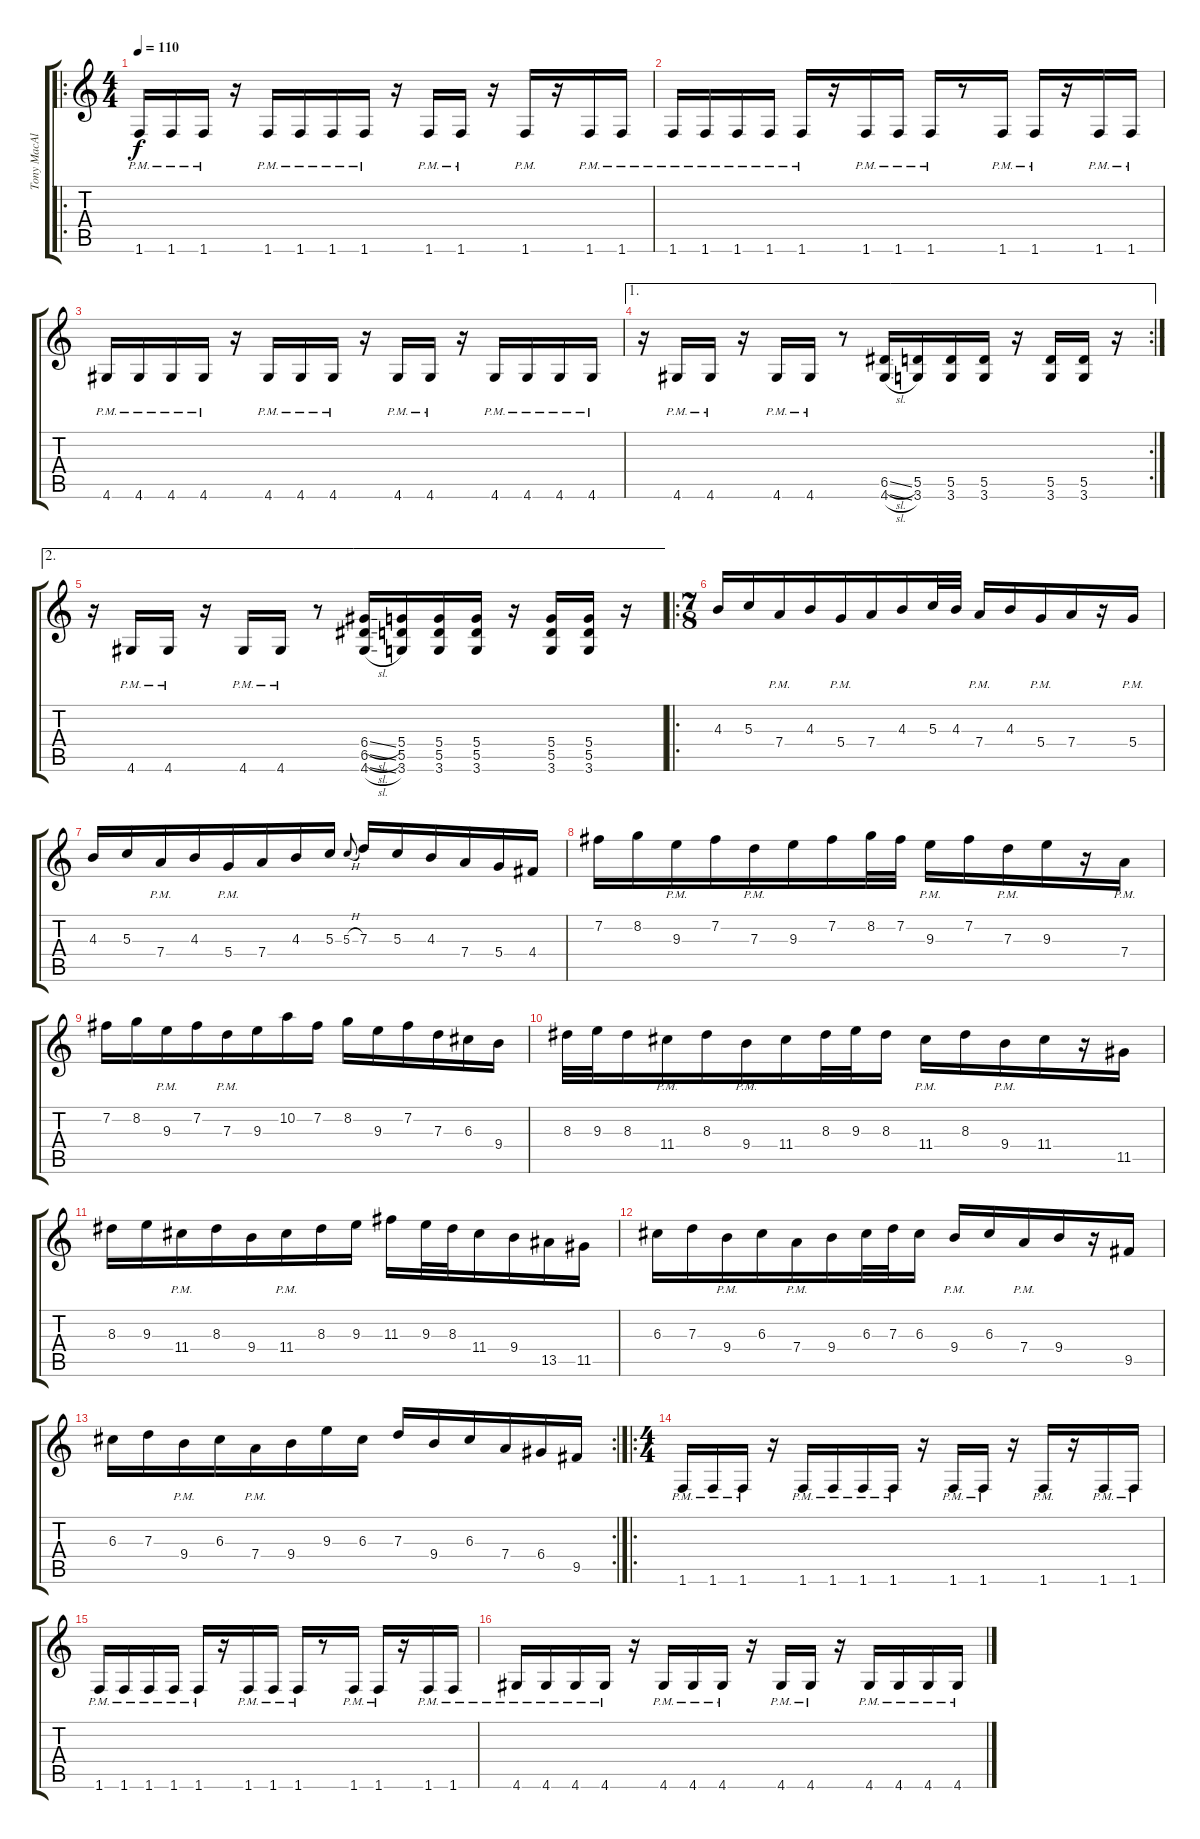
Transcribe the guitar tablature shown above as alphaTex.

\track ("Tony MacAlpine" "Tony MacAl") {instrument overdrivenguitar}
\staff {score tabs}
\tuning (E4 B3 G3 D3 A2 E2) {hide}
\ro
\ts (4 4)
\tempo 110
\clef g2
\ks c
1.6{pm}.16{dy f} 1.6{pm}.16 1.6{pm}.16 r.16 1.6{pm}.16 1.6{pm}.16 1.6{pm}.16 1.6{pm}.16 r.16 1.6{pm}.16 1.6{pm}.16 r.16 1.6{pm}.16 r.16 1.6{pm}.16 1.6{pm}.16 |
1.6{pm}.16 1.6{pm}.16 1.6{pm}.16 1.6{pm}.16 1.6{pm}.16 r.16 1.6{pm}.16 1.6{pm}.16 1.6{pm}.16 r.8 1.6{pm}.16 1.6{pm}.16 r.16 1.6{pm}.16 1.6{pm}.16 |
4.6{pm}.16 4.6{pm}.16 4.6{pm}.16 4.6{pm}.16 r.16 4.6{pm}.16 4.6{pm}.16 4.6{pm}.16 r.16 4.6{pm}.16 4.6{pm}.16 r.16 4.6{pm}.16 4.6{pm}.16 4.6{pm}.16 4.6{pm}.16 |
\ae 1
\rc 2
r.16 4.6{pm}.16 4.6{pm}.16 r.16 4.6{pm}.16 4.6{pm}.16 r.8 (6.5{sl} 4.6{sl}).16 (5.5 3.6).16 (5.5 3.6).16 (5.5 3.6).16 r.16 (5.5 3.6).16 (5.5 3.6).16 r.16 |
\ae 2
r.16 4.6{pm}.16 4.6{pm}.16 r.16 4.6{pm}.16 4.6{pm}.16 r.8 (6.4{sl} 6.5{sl} 4.6{sl}).16 (5.4 5.5 3.6).16 (5.4 5.5 3.6).16 (5.4 5.5 3.6).16 r.16 (5.4 5.5 3.6).16 (5.4 5.5 3.6).16 r.16 |
\ro
\ts (7 8)
4.3.16 5.3.16 7.4{pm}.16 4.3.16 5.4{pm}.16 7.4.16 4.3.16 5.3.32 4.3.32 7.4{pm}.16 4.3.16 5.4{pm}.16 7.4.16 r.16 5.4{pm}.16 |
4.3.16 5.3.16 7.4{pm}.16 4.3.16 5.4{pm}.16 7.4.16 4.3.16 5.3.16 5.3{h}.8{gr onbeat} 7.3.16 5.3.16 4.3.16 7.4.16 5.4.16 4.4.16 |
7.2.16 8.2.16 9.3{pm}.16 7.2.16 7.3{pm}.16 9.3.16 7.2.16 8.2.32 7.2.32 9.3{pm}.16 7.2.16 7.3{pm}.16 9.3.16 r.16 7.4{pm}.16 |
7.2.16 8.2.16 9.3{pm}.16 7.2.16 7.3{pm}.16 9.3.16 10.2.16 7.2.16 8.2.16 9.3.16 7.2.16 7.3.16 6.3.16 9.4.16 |
8.3.32 9.3.32 8.3.16 11.4{pm}.16 8.3.16 9.4{pm}.16 11.4.16 8.3.32 9.3.32 8.3.16 11.4{pm}.16 8.3.16 9.4{pm}.16 11.4.16 r.16 11.5.16 |
8.3.16 9.3.16 11.4{pm}.16 8.3.16 9.4.16 11.4{pm}.16 8.3.16 9.3.16 11.3.16 9.3.32 8.3.32 11.4.16 9.4.16 13.5.16 11.5.16 |
6.3.16 7.3.16 9.4{pm}.16 6.3.16 7.4{pm}.16 9.4.16 6.3.32 7.3.32 6.3.16 9.4{pm}.16 6.3.16 7.4{pm}.16 9.4.16 r.16 9.5.16 |
\rc 2
6.3.16 7.3.16 9.4{pm}.16 6.3.16 7.4{pm}.16 9.4.16 9.3.16 6.3.16 7.3.16 9.4.16 6.3.16 7.4.16 6.4.16 9.5.16 |
\ro
\ts (4 4)
1.6{pm}.16 1.6{pm}.16 1.6{pm}.16 r.16 1.6{pm}.16 1.6{pm}.16 1.6{pm}.16 1.6{pm}.16 r.16 1.6{pm}.16 1.6{pm}.16 r.16 1.6{pm}.16 r.16 1.6{pm}.16 1.6{pm}.16 |
1.6{pm}.16 1.6{pm}.16 1.6{pm}.16 1.6{pm}.16 1.6{pm}.16 r.16 1.6{pm}.16 1.6{pm}.16 1.6{pm}.16 r.8 1.6{pm}.16 1.6{pm}.16 r.16 1.6{pm}.16 1.6{pm}.16 |
4.6{pm}.16 4.6{pm}.16 4.6{pm}.16 4.6{pm}.16 r.16 4.6{pm}.16 4.6{pm}.16 4.6{pm}.16 r.16 4.6{pm}.16 4.6{pm}.16 r.16 4.6{pm}.16 4.6{pm}.16 4.6{pm}.16 4.6{pm}.16
